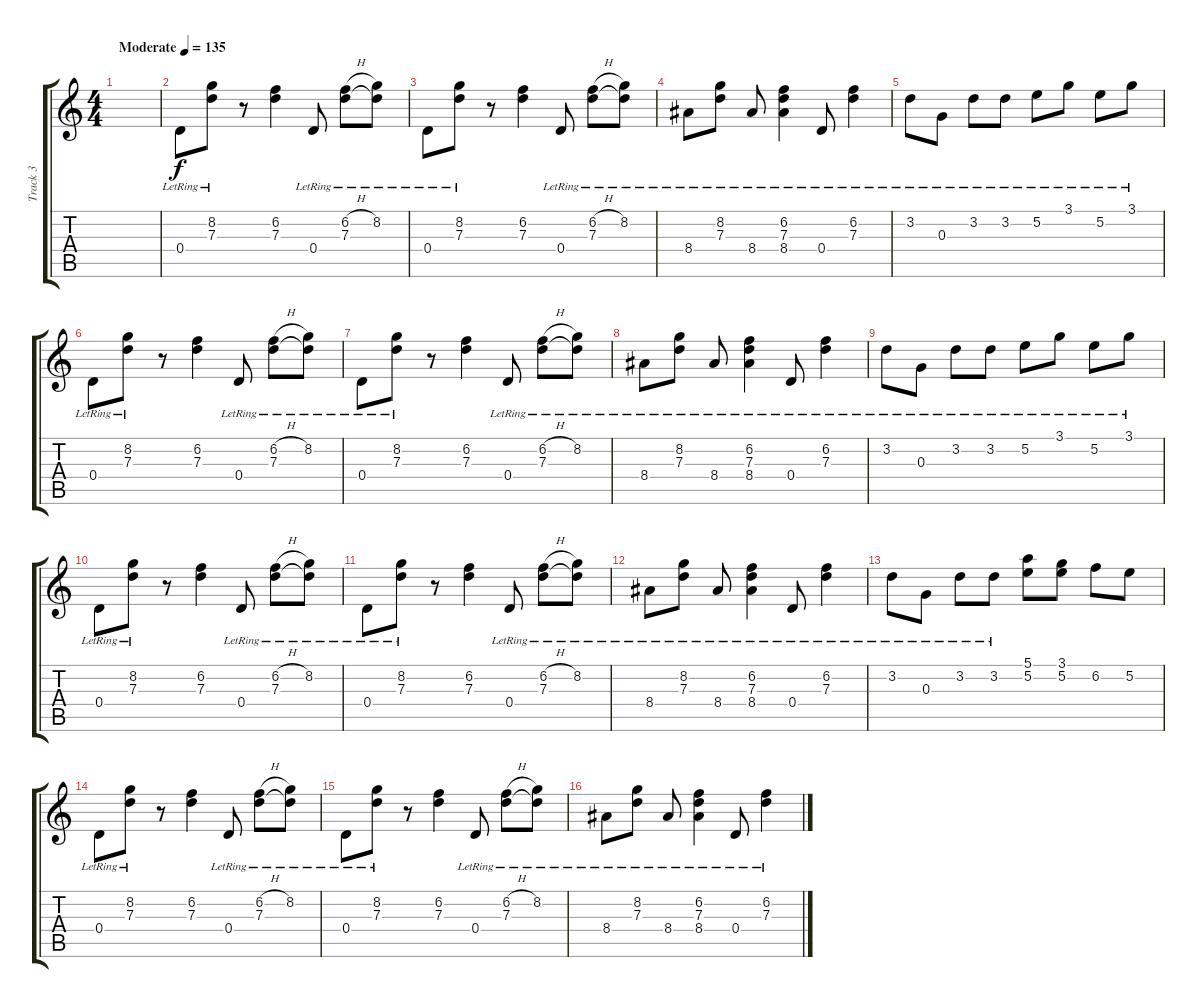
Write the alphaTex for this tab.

\track ("Track 3" "Track 3") {instrument overdrivenguitar}
\staff {score tabs}
\tuning (E4 B3 G3 D3 A2 E2) {hide}
\ts (4 4)
\tempo (135 "Moderate")
\clef g2
\ks c
|
0.4{lr}.8 (8.2{lr} 7.3{lr}).8 r.8 (6.2 7.3).4 0.4{lr}.8 (6.2{h lr} 7.3{lr}).8 (8.2{lr} 7.3{t}).8 |
0.4{lr}.8 (8.2{lr} 7.3{lr}).8 r.8 (6.2 7.3).4 0.4{lr}.8 (6.2{h lr} 7.3{lr}).8 (8.2{lr} 7.3{t}).8 |
8.4{lr}.8 (8.2{lr} 7.3{lr}).8 8.4{lr}.8 (6.2{lr} 7.3{lr} 8.4{lr}).4 0.4{lr}.8 (6.2{lr} 7.3{lr}).4 |
3.2{lr}.8 0.3{lr}.8 3.2{lr}.8 3.2{lr}.8 5.2{lr}.8 3.1{lr}.8 5.2{lr}.8 3.1{lr}.8 |
0.4{lr}.8 (8.2{lr} 7.3{lr}).8 r.8 (6.2 7.3).4 0.4{lr}.8 (6.2{h lr} 7.3{lr}).8 (8.2{lr} 7.3{t}).8 |
0.4{lr}.8 (8.2{lr} 7.3{lr}).8 r.8 (6.2 7.3).4 0.4{lr}.8 (6.2{h lr} 7.3{lr}).8 (8.2{lr} 7.3{t}).8 |
8.4{lr}.8 (8.2{lr} 7.3{lr}).8 8.4{lr}.8 (6.2{lr} 7.3{lr} 8.4{lr}).4 0.4{lr}.8 (6.2{lr} 7.3{lr}).4 |
3.2{lr}.8 0.3{lr}.8 3.2{lr}.8 3.2{lr}.8 5.2{lr}.8 3.1{lr}.8 5.2{lr}.8 3.1{lr}.8 |
0.4{lr}.8 (8.2{lr} 7.3{lr}).8 r.8 (6.2 7.3).4 0.4{lr}.8 (6.2{h lr} 7.3{lr}).8 (8.2{lr} 7.3{t}).8 |
0.4{lr}.8 (8.2{lr} 7.3{lr}).8 r.8 (6.2 7.3).4 0.4{lr}.8 (6.2{h lr} 7.3{lr}).8 (8.2{lr} 7.3{t}).8 |
8.4{lr}.8 (8.2{lr} 7.3{lr}).8 8.4{lr}.8 (6.2{lr} 7.3{lr} 8.4{lr}).4 0.4{lr}.8 (6.2{lr} 7.3{lr}).4 |
3.2{lr}.8 0.3{lr}.8 3.2{lr}.8 3.2{lr}.8 (5.1 5.2).8 (3.1 5.2).8 6.2.8 5.2.8 |
0.4{lr}.8 (8.2{lr} 7.3{lr}).8 r.8 (6.2 7.3).4 0.4{lr}.8 (6.2{h lr} 7.3{lr}).8 (8.2{lr} 7.3{t}).8 |
0.4{lr}.8 (8.2{lr} 7.3{lr}).8 r.8 (6.2 7.3).4 0.4{lr}.8 (6.2{h lr} 7.3{lr}).8 (8.2{lr} 7.3{t}).8 |
8.4{lr}.8 (8.2{lr} 7.3{lr}).8 8.4{lr}.8 (6.2{lr} 7.3{lr} 8.4{lr}).4 0.4{lr}.8 (6.2{lr} 7.3{lr}).4
